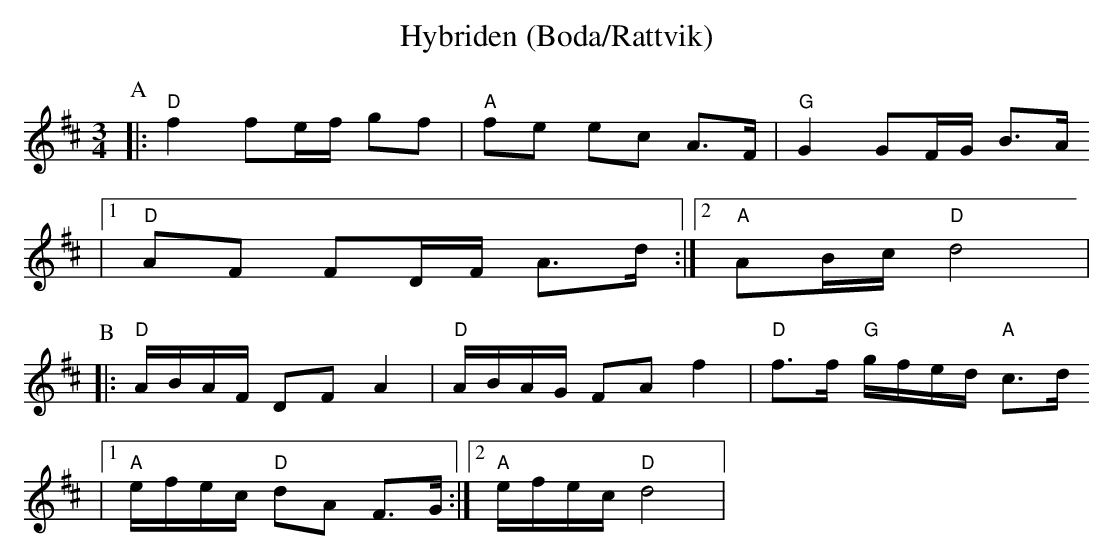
X:1
T:Hybriden (Boda/Rattvik)
M:3/4
L:1/8
K:D
P:A
|: "D"f2 fe/f/ gf | "A"fe ec A>F | "G"G2 GF/G/ B>A
|[1 "D"AF FD/F/ A>d :|[2 "A"AB/c/ "D"d4 |
P:B
|: "D"A/B/A/F/ DF A2 | "D"A/B/A/G/ FA f2 | "D"f>f "G"g/f/e/d/ "A"c>d
|[1 "A"e/f/e/c/ "D"dA F>G :|[2 "A"e/f/e/c/ "D"d4 |
